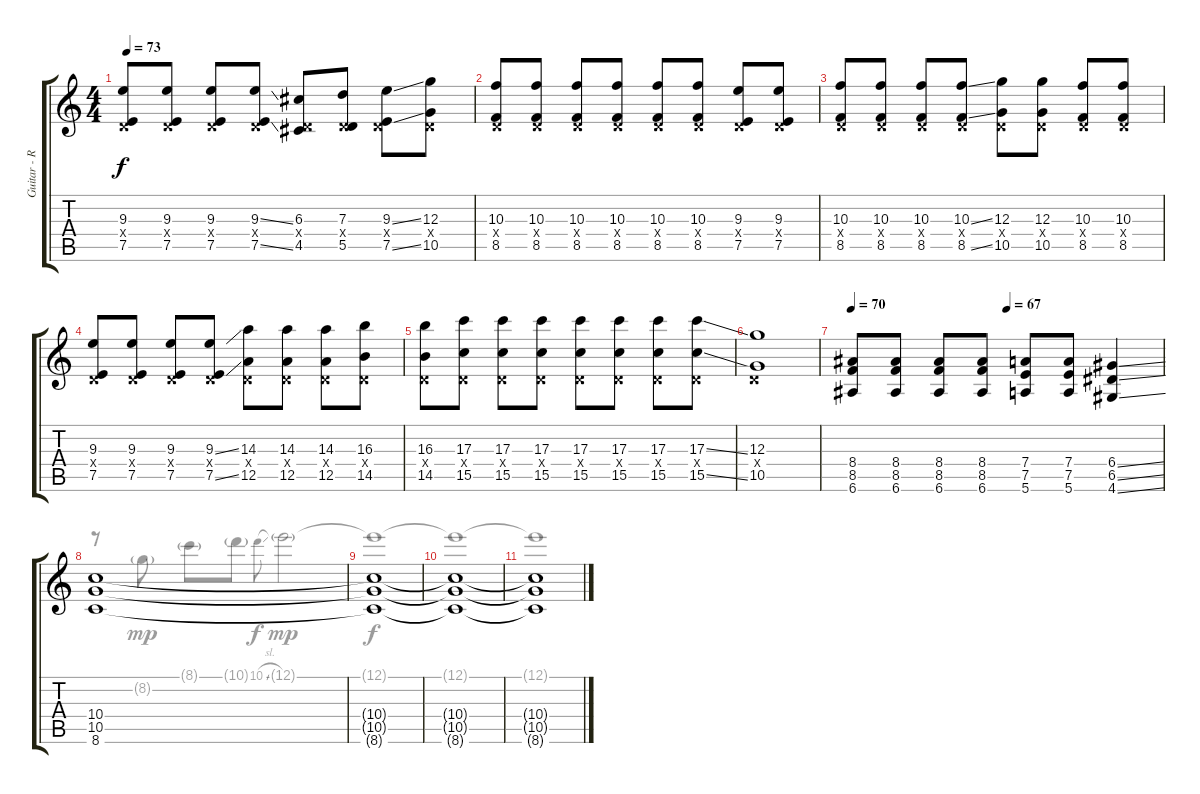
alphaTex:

\track ("Guitar - R" "Guitar - R") {instrument distortionguitar}
\staff {score tabs}
\tuning (E4 B3 G3 D3 A2 E2) {hide}
\voice
\ts (4 4)
\tempo 73
\clef g2
\ks c
(9.3 0.4{x} 7.5).8{dy f} (9.3 0.4{x} 7.5).8 (9.3 0.4{x} 7.5).8 (9.3{ss} 0.4{x} 7.5{ss}).8 (6.3 0.4{x} 4.5).8 (7.3 0.4{x} 5.5).8 (9.3{ss} 0.4{x} 7.5{ss}).8 (12.3 0.4{x} 10.5).8 |
(10.3 0.4{x} 8.5).8 (10.3 0.4{x} 8.5).8 (10.3 0.4{x} 8.5).8 (10.3 0.4{x} 8.5).8 (10.3 0.4{x} 8.5).8 (10.3 0.4{x} 8.5).8 (9.3 0.4{x} 7.5).8 (9.3 0.4{x} 7.5).8 |
(10.3 0.4{x} 8.5).8 (10.3 0.4{x} 8.5).8 (10.3 0.4{x} 8.5).8 (10.3{ss} 0.4{x} 8.5{ss}).8 (12.3 0.4{x} 10.5).8 (12.3 0.4{x} 10.5).8 (10.3 0.4{x} 8.5).8 (10.3 0.4{x} 8.5).8 |
(9.3 0.4{x} 7.5).8 (9.3 0.4{x} 7.5).8 (9.3 0.4{x} 7.5).8 (9.3{ss} 0.4{x} 7.5{ss}).8 (14.3 0.4{x} 12.5).8 (14.3 0.4{x} 12.5).8 (14.3 0.4{x} 12.5).8 (16.3 0.4{x} 14.5).8 |
(16.3 0.4{x} 14.5).8 (17.3 0.4{x} 15.5).8 (17.3 0.4{x} 15.5).8 (17.3 0.4{x} 15.5).8 (17.3 0.4{x} 15.5).8 (17.3 0.4{x} 15.5).8 (17.3 0.4{x} 15.5).8 (17.3{ss} 0.4{x} 15.5{ss}).8 |
(12.3 0.4{x} 10.5).1 |
\tempo 70
\tempo (67 0.5)
(8.4 8.5 6.6).8 (8.4 8.5 6.6).8 (8.4 8.5 6.6).8 (8.4 8.5 6.6).8 (7.4 7.5 5.6).8 (7.4 7.5 5.6).8 (6.4{ss} 6.5{ss} 4.6{ss}).4 |
(10.4 10.5 8.6).1{volume 1} |
(10.4{t} 10.5{t} 8.6{t}).1 |
(10.4{t} 10.5{t} 8.6{t}).1 |
(10.4{t} 10.5{t} 8.6{t}).1
\voice
\clef g2
\ottava regular
\simile none
\ks c
|
|
|
|
|
|
|
r.8 8.2{g}.8{dy mp} 8.1{g}.8 10.1{g}.8 10.1{sl}.8{gr onbeat dy f} 12.1{g}.2{dy mp} |
12.1{t}.1{dy f} |
12.1{t}.1 |
12.1{t}.1
